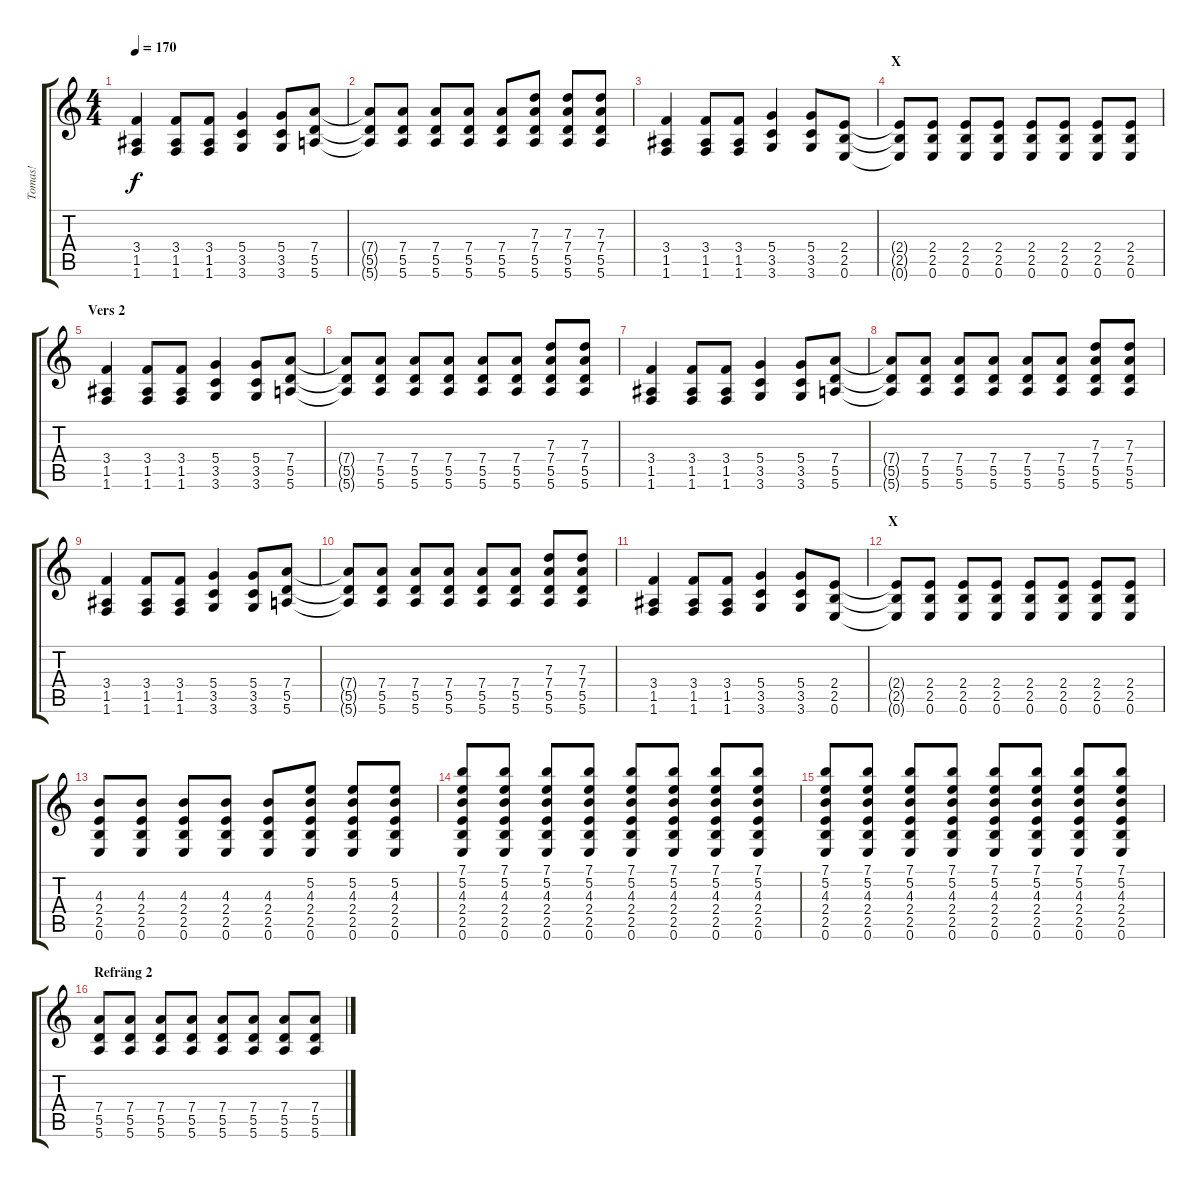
\track ("Tomas!" "Tomas!") {instrument electricguitarmuted}
\staff {score tabs}
\tuning (E4 B3 G3 D3 A2 E2) {hide}
\ts (4 4)
\tempo 170
\clef g2
\ks c
(3.4 1.5 1.6).4{dy f} (3.4 1.5 1.6).8 (3.4 1.5 1.6).8 (5.4 3.5 3.6).4 (5.4 3.5 3.6).8 (7.4 5.5 5.6).8 |
(7.4{t} 5.5{t} 5.6{t}).8 (7.4 5.5 5.6).8 (7.4 5.5 5.6).8 (7.4 5.5 5.6).8 (7.4 5.5 5.6).8 (7.3 7.4 5.5 5.6).8 (7.3 7.4 5.5 5.6).8 (7.3 7.4 5.5 5.6).8 |
(3.4 1.5 1.6).4 (3.4 1.5 1.6).8 (3.4 1.5 1.6).8 (5.4 3.5 3.6).4 (5.4 3.5 3.6).8 (2.4 2.5 0.6).8 |
\section ("" "X")
(2.4{t} 2.5{t} 0.6{t}).8 (2.4 2.5 0.6).8 (2.4 2.5 0.6).8 (2.4 2.5 0.6).8 (2.4 2.5 0.6).8 (2.4 2.5 0.6).8 (2.4 2.5 0.6).8 (2.4 2.5 0.6).8 |
\section ("" "Vers 2")
(3.4 1.5 1.6).4 (3.4 1.5 1.6).8 (3.4 1.5 1.6).8 (5.4 3.5 3.6).4 (5.4 3.5 3.6).8 (7.4 5.5 5.6).8 |
(7.4{t} 5.5{t} 5.6{t}).8 (7.4 5.5 5.6).8 (7.4 5.5 5.6).8 (7.4 5.5 5.6).8 (7.4 5.5 5.6).8 (7.4 5.5 5.6).8 (7.3 7.4 5.5 5.6).8 (7.3 7.4 5.5 5.6).8 |
(3.4 1.5 1.6).4 (3.4 1.5 1.6).8 (3.4 1.5 1.6).8 (5.4 3.5 3.6).4 (5.4 3.5 3.6).8 (7.4 5.5 5.6).8 |
(7.4{t} 5.5{t} 5.6{t}).8 (7.4 5.5 5.6).8 (7.4 5.5 5.6).8 (7.4 5.5 5.6).8 (7.4 5.5 5.6).8 (7.4 5.5 5.6).8 (7.3 7.4 5.5 5.6).8 (7.3 7.4 5.5 5.6).8 |
(3.4 1.5 1.6).4 (3.4 1.5 1.6).8 (3.4 1.5 1.6).8 (5.4 3.5 3.6).4 (5.4 3.5 3.6).8 (7.4 5.5 5.6).8 |
(7.4{t} 5.5{t} 5.6{t}).8 (7.4 5.5 5.6).8 (7.4 5.5 5.6).8 (7.4 5.5 5.6).8 (7.4 5.5 5.6).8 (7.4 5.5 5.6).8 (7.3 7.4 5.5 5.6).8 (7.3 7.4 5.5 5.6).8 |
(3.4 1.5 1.6).4 (3.4 1.5 1.6).8 (3.4 1.5 1.6).8 (5.4 3.5 3.6).4 (5.4 3.5 3.6).8 (2.4 2.5 0.6).8 |
\section ("" "X")
(2.4{t} 2.5{t} 0.6{t}).8 (2.4 2.5 0.6).8 (2.4 2.5 0.6).8 (2.4 2.5 0.6).8 (2.4 2.5 0.6).8 (2.4 2.5 0.6).8 (2.4 2.5 0.6).8 (2.4 2.5 0.6).8 |
(4.3 2.4 2.5 0.6).8 (4.3 2.4 2.5 0.6).8 (4.3 2.4 2.5 0.6).8 (4.3 2.4 2.5 0.6).8 (4.3 2.4 2.5 0.6).8 (5.2 4.3 2.4 2.5 0.6).8 (5.2 4.3 2.4 2.5 0.6).8 (5.2 4.3 2.4 2.5 0.6).8 |
(7.1 5.2 4.3 2.4 2.5 0.6).8 (7.1 5.2 4.3 2.4 2.5 0.6).8 (7.1 5.2 4.3 2.4 2.5 0.6).8 (7.1 5.2 4.3 2.4 2.5 0.6).8 (7.1 5.2 4.3 2.4 2.5 0.6).8 (7.1 5.2 4.3 2.4 2.5 0.6).8 (7.1 5.2 4.3 2.4 2.5 0.6).8 (7.1 5.2 4.3 2.4 2.5 0.6).8 |
(7.1 5.2 4.3 2.4 2.5 0.6).8 (7.1 5.2 4.3 2.4 2.5 0.6).8 (7.1 5.2 4.3 2.4 2.5 0.6).8 (7.1 5.2 4.3 2.4 2.5 0.6).8 (7.1 5.2 4.3 2.4 2.5 0.6).8 (7.1 5.2 4.3 2.4 2.5 0.6).8 (7.1 5.2 4.3 2.4 2.5 0.6).8 (7.1 5.2 4.3 2.4 2.5 0.6).8 |
\section ("" "Refräng 2")
(7.4 5.5 5.6).8 (7.4 5.5 5.6).8 (7.4 5.5 5.6).8 (7.4 5.5 5.6).8 (7.4 5.5 5.6).8 (7.4 5.5 5.6).8 (7.4 5.5 5.6).8 (7.4 5.5 5.6).8
